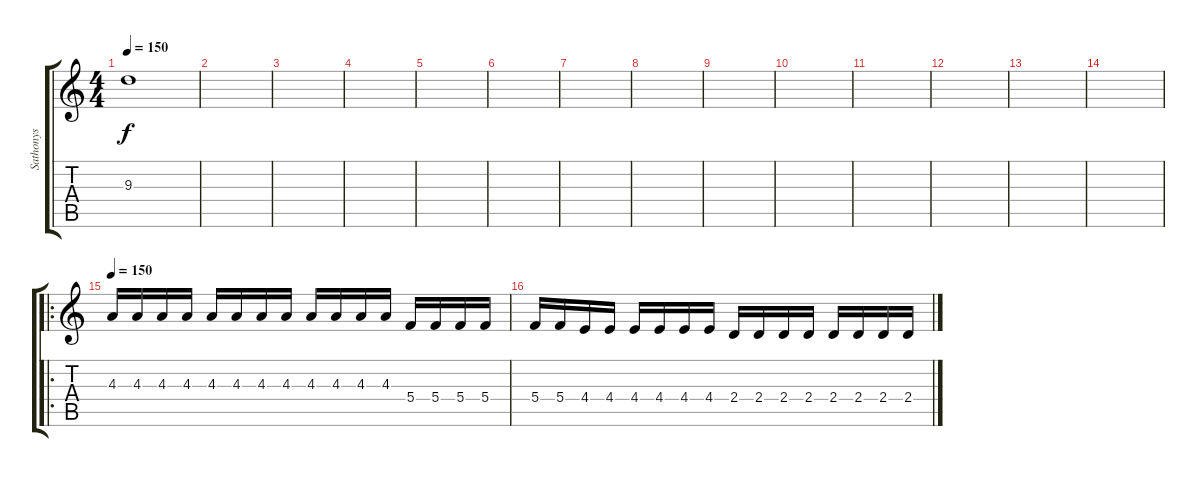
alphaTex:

\track ("Sathonys" "Sathonys") {instrument distortionguitar}
\staff {score tabs}
\tuning (D4 A3 F3 C3 G2 D2) {hide}
\ts (4 4)
\tempo 150
\clef g2
\ks c
9.3{t}.1{dy f} |
|
|
|
|
|
|
|
|
|
|
|
|
|
\ro
\tempo 150
4.3.16{instrument distortionguitar} 4.3.16 4.3.16 4.3.16 4.3.16 4.3.16 4.3.16 4.3.16 4.3.16 4.3.16 4.3.16 4.3.16 5.4.16 5.4.16 5.4.16 5.4.16 |
5.4.16 5.4.16 4.4.16 4.4.16 4.4.16 4.4.16 4.4.16 4.4.16 2.4.16 2.4.16 2.4.16 2.4.16 2.4.16 2.4.16 2.4.16 2.4.16
